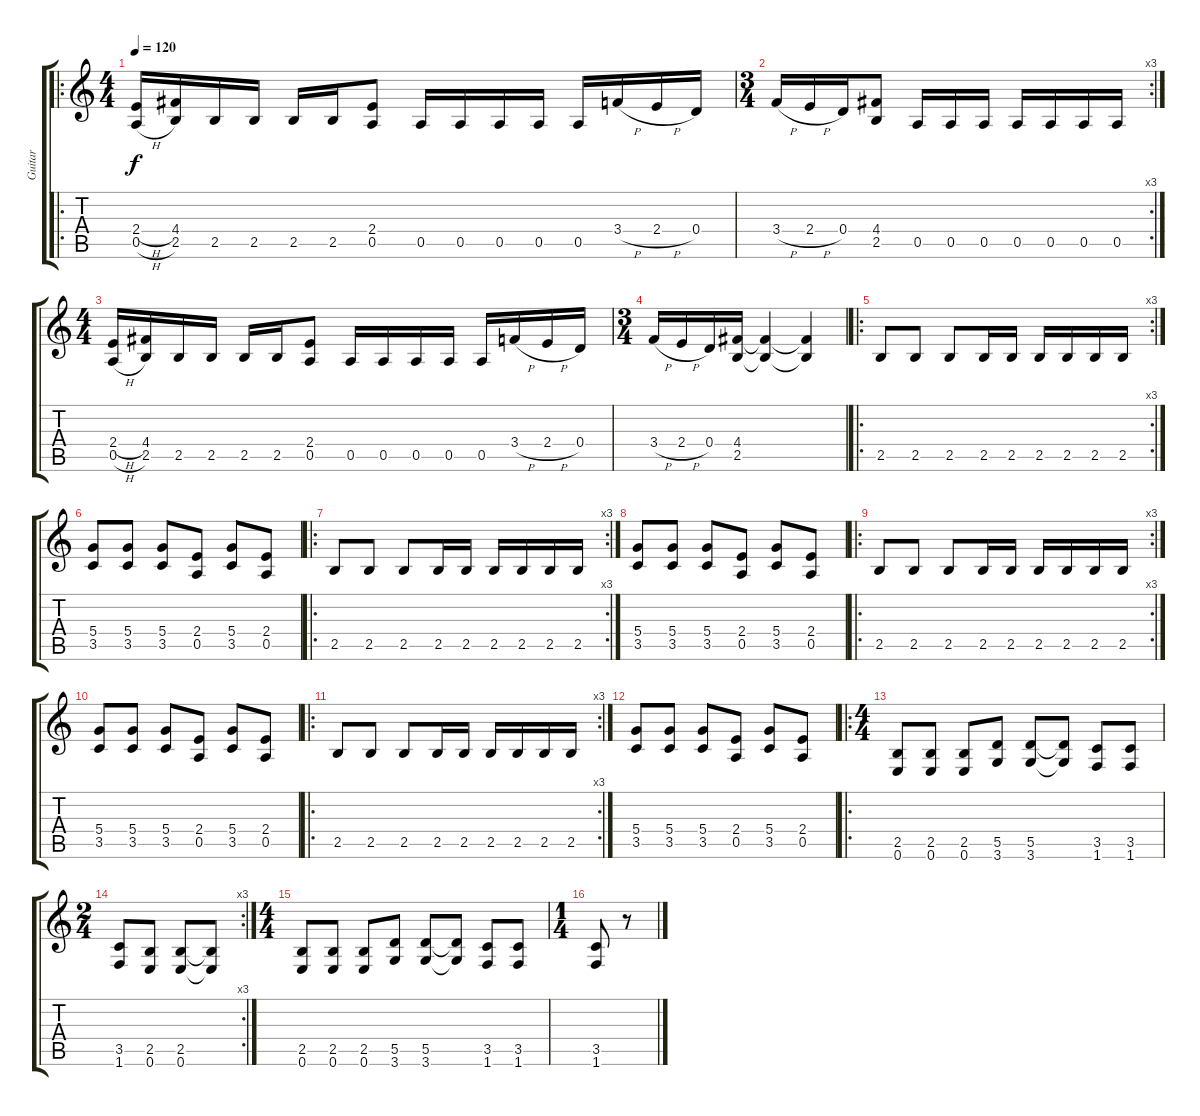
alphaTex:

\track ("Guitar" "Guitar") {instrument distortionguitar}
\staff {score tabs}
\tuning (E4 B3 G3 D3 A2 E2) {hide}
\ro
\ts (4 4)
\tempo 120
\clef g2
\ks c
(2.4{h} 0.5{h}).16{dy f instrument distortionguitar} (4.4 2.5).16 2.5.16 2.5.16 2.5.16 2.5.16 (2.4 0.5).8 0.5.16 0.5.16 0.5.16 0.5.16 0.5.16 3.4{h}.16 2.4{h}.16 0.4.16 |
\rc 3
\ts (3 4)
3.4{h}.16 2.4{h}.16 0.4.16 (4.4 2.5).8 0.5.16 0.5.16 0.5.16 0.5.16 0.5.16 0.5.16 0.5.16 |
\ts (4 4)
(2.4{h} 0.5{h}).16 (4.4 2.5).16 2.5.16 2.5.16 2.5.16 2.5.16 (2.4 0.5).8 0.5.16 0.5.16 0.5.16 0.5.16 0.5.16 3.4{h}.16 2.4{h}.16 0.4.16 |
\ts (3 4)
3.4{h}.16 2.4{h}.16 0.4.16 (4.4 2.5).16 (4.4{t} 2.5{t}).4 (4.4{t} 2.5{t}).4 |
\ro
\rc 3
2.5.8 2.5.8 2.5.8 2.5.16 2.5.16 2.5.16 2.5.16 2.5.16 2.5.16 |
(5.4 3.5).8 (5.4 3.5).8 (5.4 3.5).8 (2.4 0.5).8 (5.4 3.5).8 (2.4 0.5).8 |
\ro
\rc 3
2.5.8 2.5.8 2.5.8 2.5.16 2.5.16 2.5.16 2.5.16 2.5.16 2.5.16 |
(5.4 3.5).8 (5.4 3.5).8 (5.4 3.5).8 (2.4 0.5).8 (5.4 3.5).8 (2.4 0.5).8 |
\ro
\rc 3
2.5.8 2.5.8 2.5.8 2.5.16 2.5.16 2.5.16 2.5.16 2.5.16 2.5.16 |
(5.4 3.5).8 (5.4 3.5).8 (5.4 3.5).8 (2.4 0.5).8 (5.4 3.5).8 (2.4 0.5).8 |
\ro
\rc 3
2.5.8 2.5.8 2.5.8 2.5.16 2.5.16 2.5.16 2.5.16 2.5.16 2.5.16 |
(5.4 3.5).8 (5.4 3.5).8 (5.4 3.5).8 (2.4 0.5).8 (5.4 3.5).8 (2.4 0.5).8 |
\ro
\ts (4 4)
(2.5 0.6).8 (2.5 0.6).8 (2.5 0.6).8 (5.5 3.6).8 (5.5 3.6).8 (5.5{t} 3.6{t}).8 (3.5 1.6).8 (3.5 1.6).8 |
\rc 3
\ts (2 4)
(3.5 1.6).8 (2.5 0.6).8 (2.5 0.6).8 (2.5{t} 0.6{t}).8 |
\ts (4 4)
(2.5 0.6).8 (2.5 0.6).8 (2.5 0.6).8 (5.5 3.6).8 (5.5 3.6).8 (5.5{t} 3.6{t}).8 (3.5 1.6).8 (3.5 1.6).8 |
\ts (1 4)
(3.5 1.6).8 r.8
